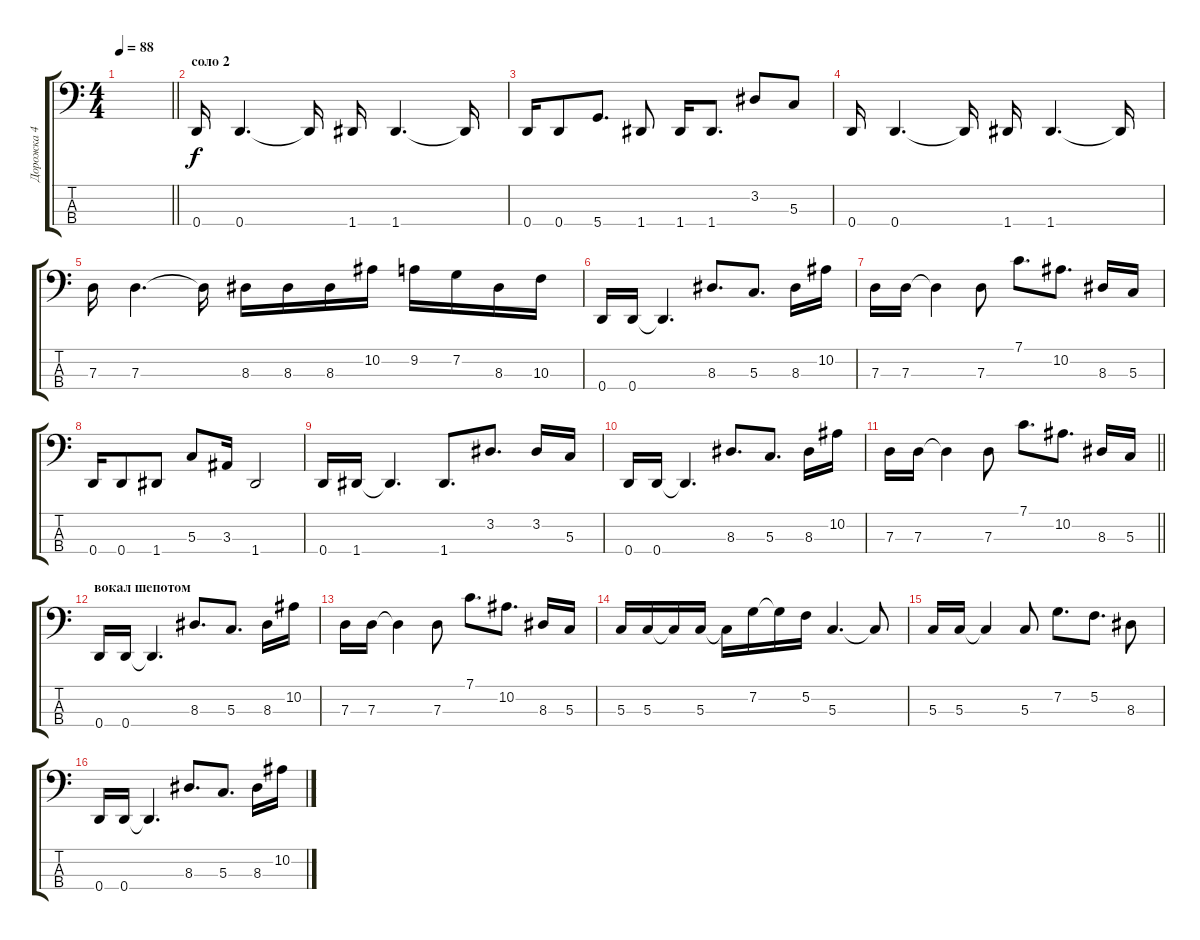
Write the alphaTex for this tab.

\track ("Дорожка 4" "Дорожка 4") {instrument electricbasspick}
\staff {score tabs}
\tuning (F2 C2 G1 D1) {hide}
\ts (4 4)
\tempo 88
\clef f4
\barLineRight lightlight
\ks c
|
\section ("" "соло 2")
0.4.16 0.4.4{d} 0.4{t}.16 1.4.16 1.4.4{d} 1.4{t}.16 |
0.4.16 0.4.8 5.4.8{d} 1.4.8 1.4.16 1.4.8{d} 3.2.8 5.3.8 |
0.4.16 0.4.4{d} 0.4{t}.16 1.4.16 1.4.4{d} 1.4{t}.16 |
7.3.16 7.3.4{d} 7.3{t}.16 8.3.16 8.3.16 8.3.16 10.2.16 9.2.16 7.2.16 8.3.16 10.3.16 |
0.4.16 0.4.16 0.4{t}.4{d} 8.3.8{d} 5.3.8{d} 8.3.16 10.2.16 |
7.3.16 7.3.16 7.3{t}.4 7.3.8 7.1.8{d} 10.2.8{d} 8.3.16 5.3.16 |
0.4.16 0.4.8 1.4.8 5.3.8 3.3.16 1.4.2 |
0.4.16 1.4.16 1.4{t}.4{d} 1.4.8{d} 3.2.8{d} 3.2.16 5.3.16 |
0.4.16 0.4.16 0.4{t}.4{d} 8.3.8{d} 5.3.8{d} 8.3.16 10.2.16 |
\barLineRight lightlight
7.3.16 7.3.16 7.3{t}.4 7.3.8 7.1.8{d} 10.2.8{d} 8.3.16 5.3.16 |
\section ("" "вокал шепотом")
0.4.16 0.4.16 0.4{t}.4{d} 8.3.8{d} 5.3.8{d} 8.3.16 10.2.16 |
7.3.16 7.3.16 7.3{t}.4 7.3.8 7.1.8{d} 10.2.8{d} 8.3.16 5.3.16 |
5.3.16 5.3.16 5.3{t}.16 5.3.16 5.3{t}.16 7.2.16 7.2{t}.16 5.2.16 5.3.4{d} 5.3{t}.8 |
5.3.16 5.3.16 5.3{t}.4 5.3.8 7.2.8{d} 5.2.8{d} 8.3.8 |
0.4.16 0.4.16 0.4{t}.4{d} 8.3.8{d} 5.3.8{d} 8.3.16 10.2.16
